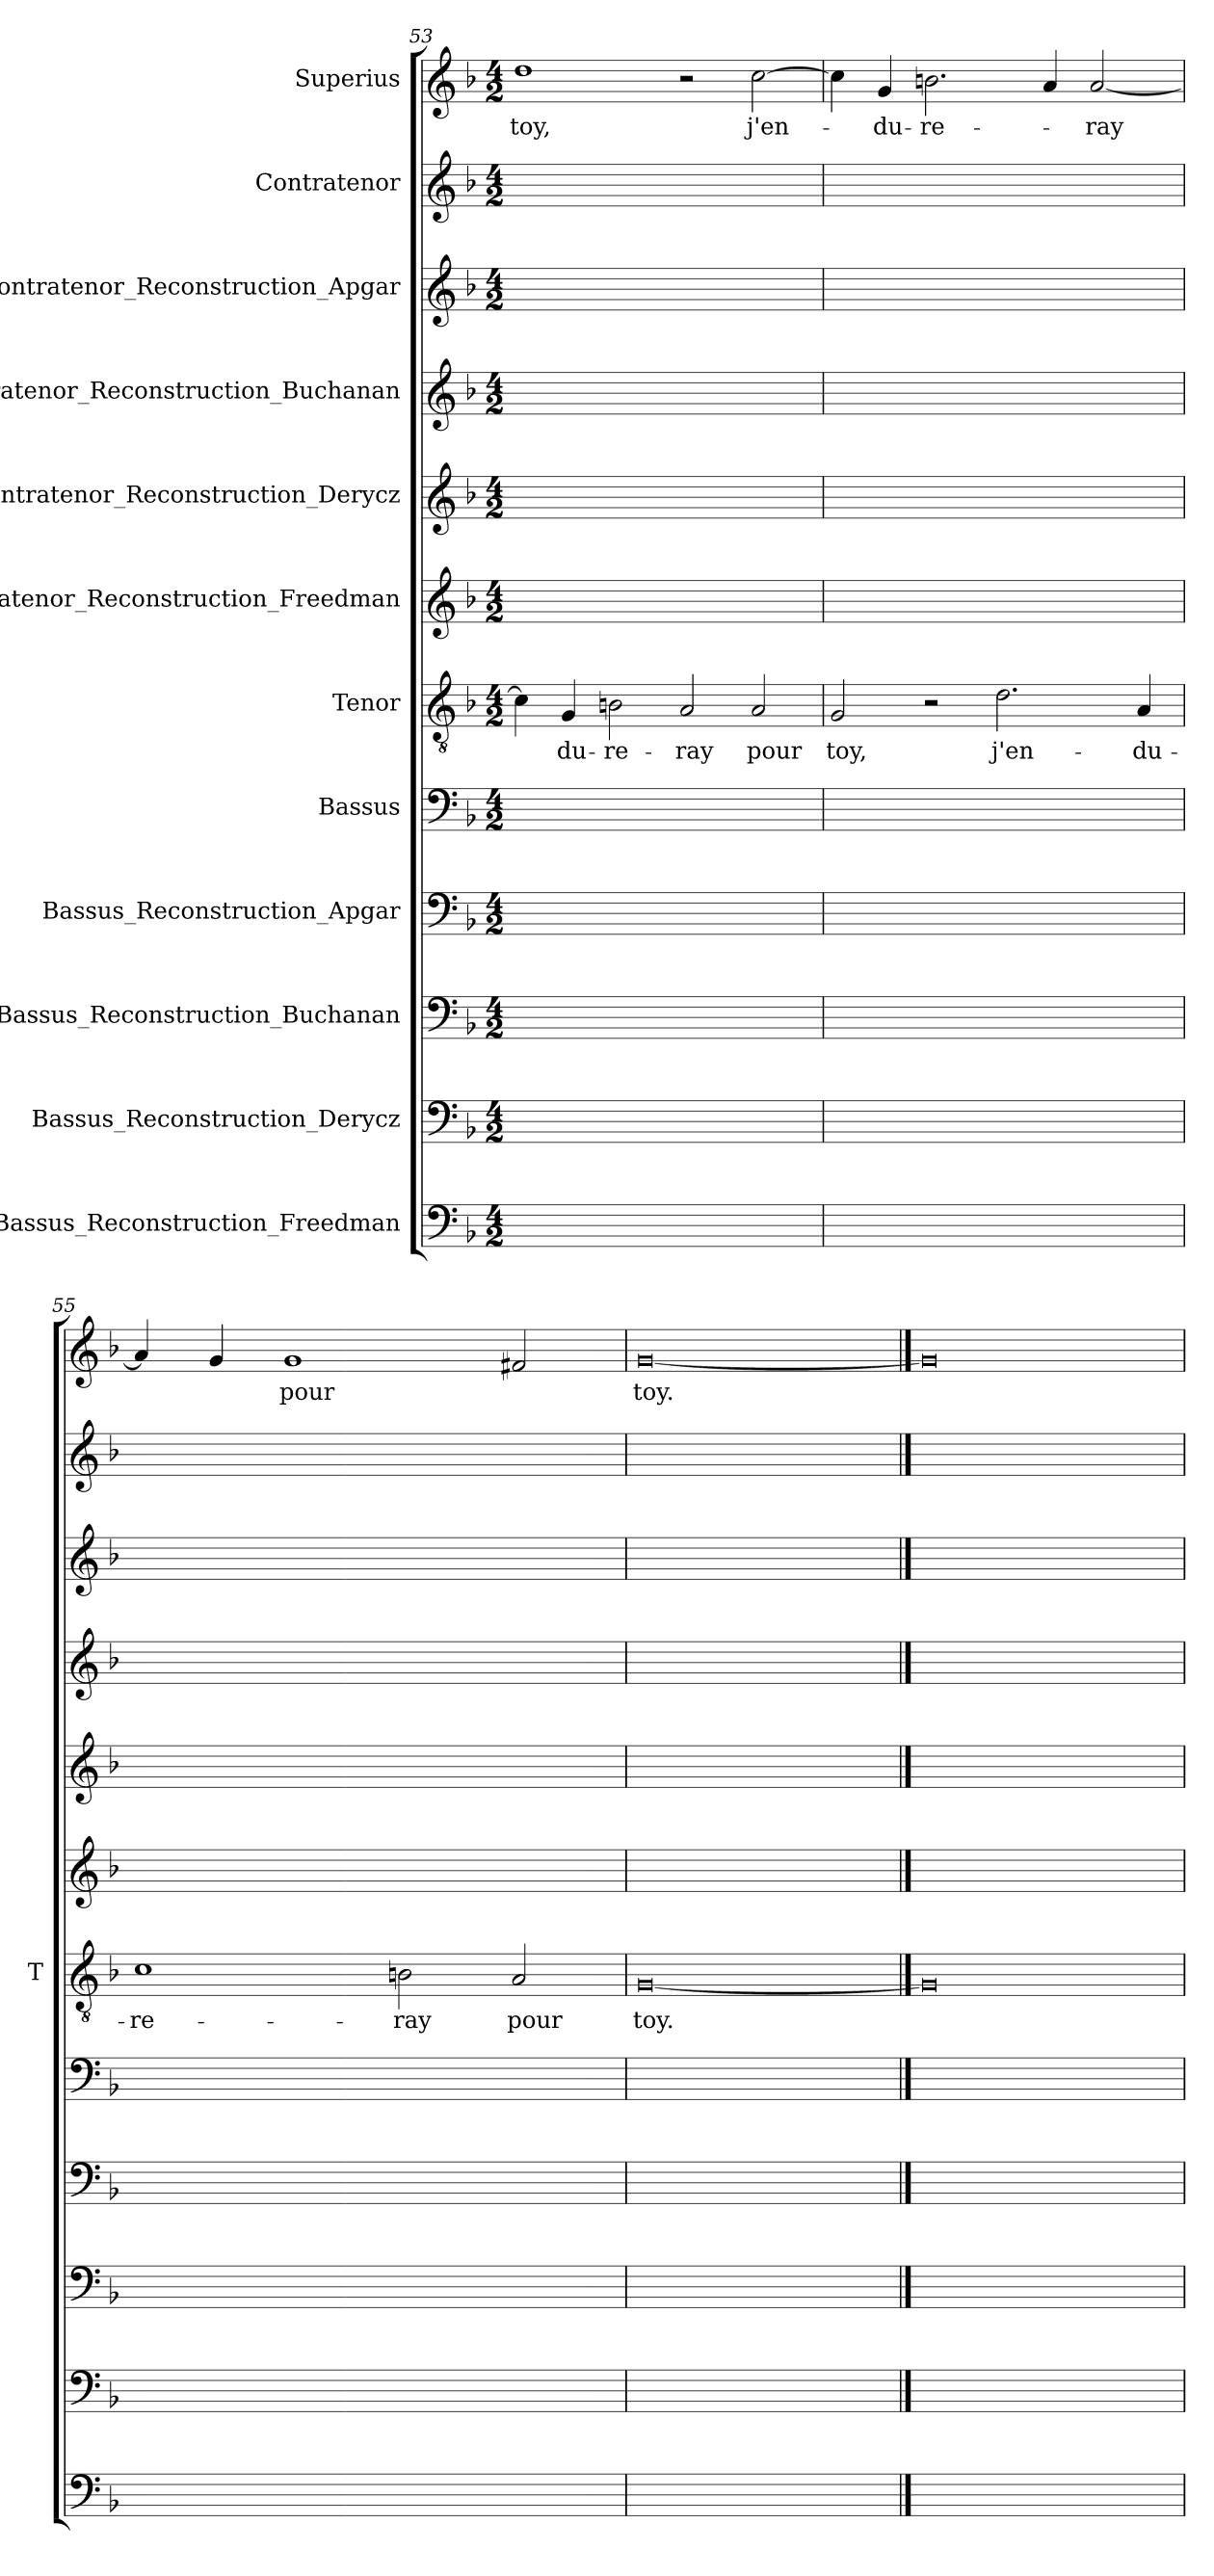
**kern	**kern	**kern	**kern	**kern	**kern	**text	**kern	**kern	**kern	**kern	**kern	**kern	**text
*part12	*part11	*part10	*part9	*part8	*part7	*part7	*part6	*part5	*part4	*part3	*part2	*part1	*part1
*staff12	*staff11	*staff10	*staff9	*staff8	*staff7	*staff7	*staff6	*staff5	*staff4	*staff3	*staff2	*staff1	*staff1
*I"Bassus_Reconstruction_Freedman	*I"Bassus_Reconstruction_Derycz	*I"Bassus_Reconstruction_Buchanan	*I"Bassus_Reconstruction_Apgar	*I"Bassus	*I"Tenor	*	*I"Contratenor_Reconstruction_Freedman	*I"Contratenor_Reconstruction_Derycz	*I"Contratenor_Reconstruction_Buchanan	*I"Contratenor_Reconstruction_Apgar	*I"Contratenor	*I"Superius	*
*	*	*	*	*	*I'T	*	*	*	*	*	*	*	*
*clefF4	*clefF4	*clefF4	*clefF4	*clefF4	*clefGv2	*	*clefG2	*clefG2	*clefG2	*clefG2	*clefG2	*clefG2	*
*k[b-]	*k[b-]	*k[b-]	*k[b-]	*k[b-]	*k[b-]	*	*k[b-]	*k[b-]	*k[b-]	*k[b-]	*k[b-]	*k[b-]	*
*M4/2	*M4/2	*M4/2	*M4/2	*M4/2	*M4/2	*	*M4/2	*M4/2	*M4/2	*M4/2	*M4/2	*M4/2	*
=53	=53	=53	=53	=53	=53	=53	=53	=53	=53	=53	=53	=53	=53
0ryy	0ryy	0ryy	0ryy	0ryy	4c]	.	0ryy	0ryy	0ryy	0ryy	0ryy	1dd	-toy,
.	.	.	.	.	4G	du-	.	.	.	.	.	.	.
.	.	.	.	.	2Bn	re-	.	.	.	.	.	.	.
.	.	.	.	.	2A	-ray	.	.	.	.	.	2r	.
.	.	.	.	.	2A	-pour	.	.	.	.	.	[2cc	j'en-
=54	=54	=54	=54	=54	=54	=54	=54	=54	=54	=54	=54	=54	=54
0ryy	0ryy	0ryy	0ryy	0ryy	2G	-toy,	0ryy	0ryy	0ryy	0ryy	0ryy	4cc]	.
.	.	.	.	.	.	.	.	.	.	.	.	4g	du-
.	.	.	.	.	2r	.	.	.	.	.	.	2.b	re-
.	.	.	.	.	2.d	j'en-	.	.	.	.	.	.	.
.	.	.	.	.	.	.	.	.	.	.	.	4a	.
.	.	.	.	.	.	.	.	.	.	.	.	[2a	-ray
.	.	.	.	.	4A	du-	.	.	.	.	.	.	.
=55	=55	=55	=55	=55	=55	=55	=55	=55	=55	=55	=55	=55	=55
0ryy	0ryy	0ryy	0ryy	0ryy	1c	re-	0ryy	0ryy	0ryy	0ryy	0ryy	4a]	.
.	.	.	.	.	.	.	.	.	.	.	.	4g	.
.	.	.	.	.	.	.	.	.	.	.	.	1g	-pour
.	.	.	.	.	2Bn	-ray	.	.	.	.	.	.	.
.	.	.	.	.	2A	-pour	.	.	.	.	.	2f#X	.
=56	=56	=56	=56	=56	=56	=56	=56	=56	=56	=56	=56	=56	=56
0ryy	0ryy	0ryy	0ryy	0ryy	[0G	-toy.	0ryy	0ryy	0ryy	0ryy	0ryy	[0g	-toy.
==57	==57	==57	==57	==57	==57	==57	==57	==57	==57	==57	==57	==57	==57
0ryy	0ryy	0ryy	0ryy	0ryy	0G]	.	0ryy	0ryy	0ryy	0ryy	0ryy	0g]	.
=	=	=	=	=	=	=	=	=	=	=	=	=	=
*-	*-	*-	*-	*-	*-	*-	*-	*-	*-	*-	*-	*-	*-
